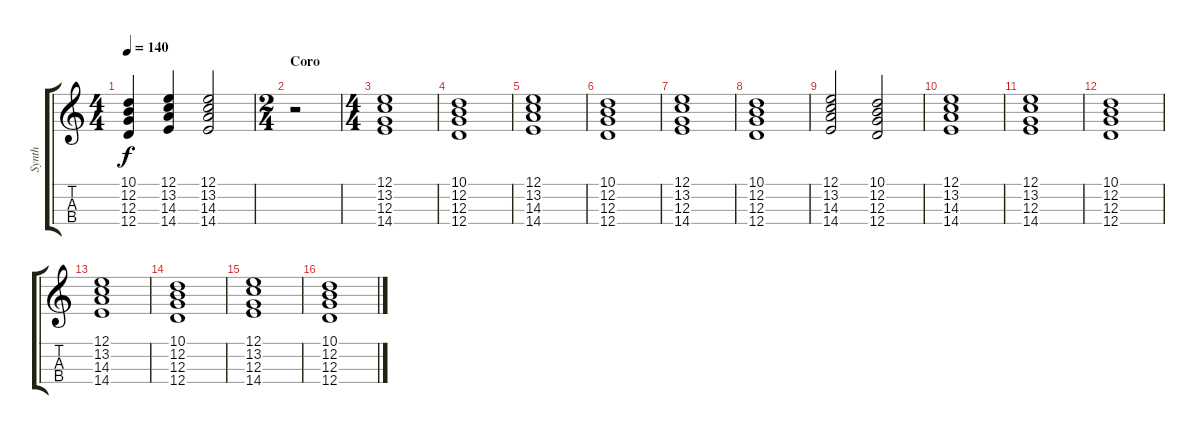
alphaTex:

\track ("Synth" "Synth") {instrument stringensemble1}
\staff {score tabs}
\tuning (E4 B3 G3 D3) {hide}
\ts (4 4)
\tempo 140
\clef g2
\ks c
(10.1 12.2 12.3 12.4).4{dy f} (12.1 13.2 14.3 14.4).4 (12.1 13.2 14.3 14.4).2 |
\ts (2 4)
\section ("" "Coro")
r.2 |
\ts (4 4)
(12.1 13.2 12.3 14.4).1 |
(10.1 12.2 12.3 12.4).1 |
(12.1 13.2 14.3 14.4).1 |
(10.1 12.2 12.3 12.4).1 |
(12.1 13.2 12.3 14.4).1 |
(10.1 12.2 12.3 12.4).1 |
(12.1 13.2 14.3 14.4).2 (10.1 12.2 12.3 12.4).2 |
(12.1 13.2 14.3 14.4).1 |
(12.1 13.2 12.3 14.4).1 |
(10.1 12.2 12.3 12.4).1 |
(12.1 13.2 14.3 14.4).1 |
(10.1 12.2 12.3 12.4).1 |
(12.1 13.2 12.3 14.4).1 |
(10.1 12.2 12.3 12.4).1
